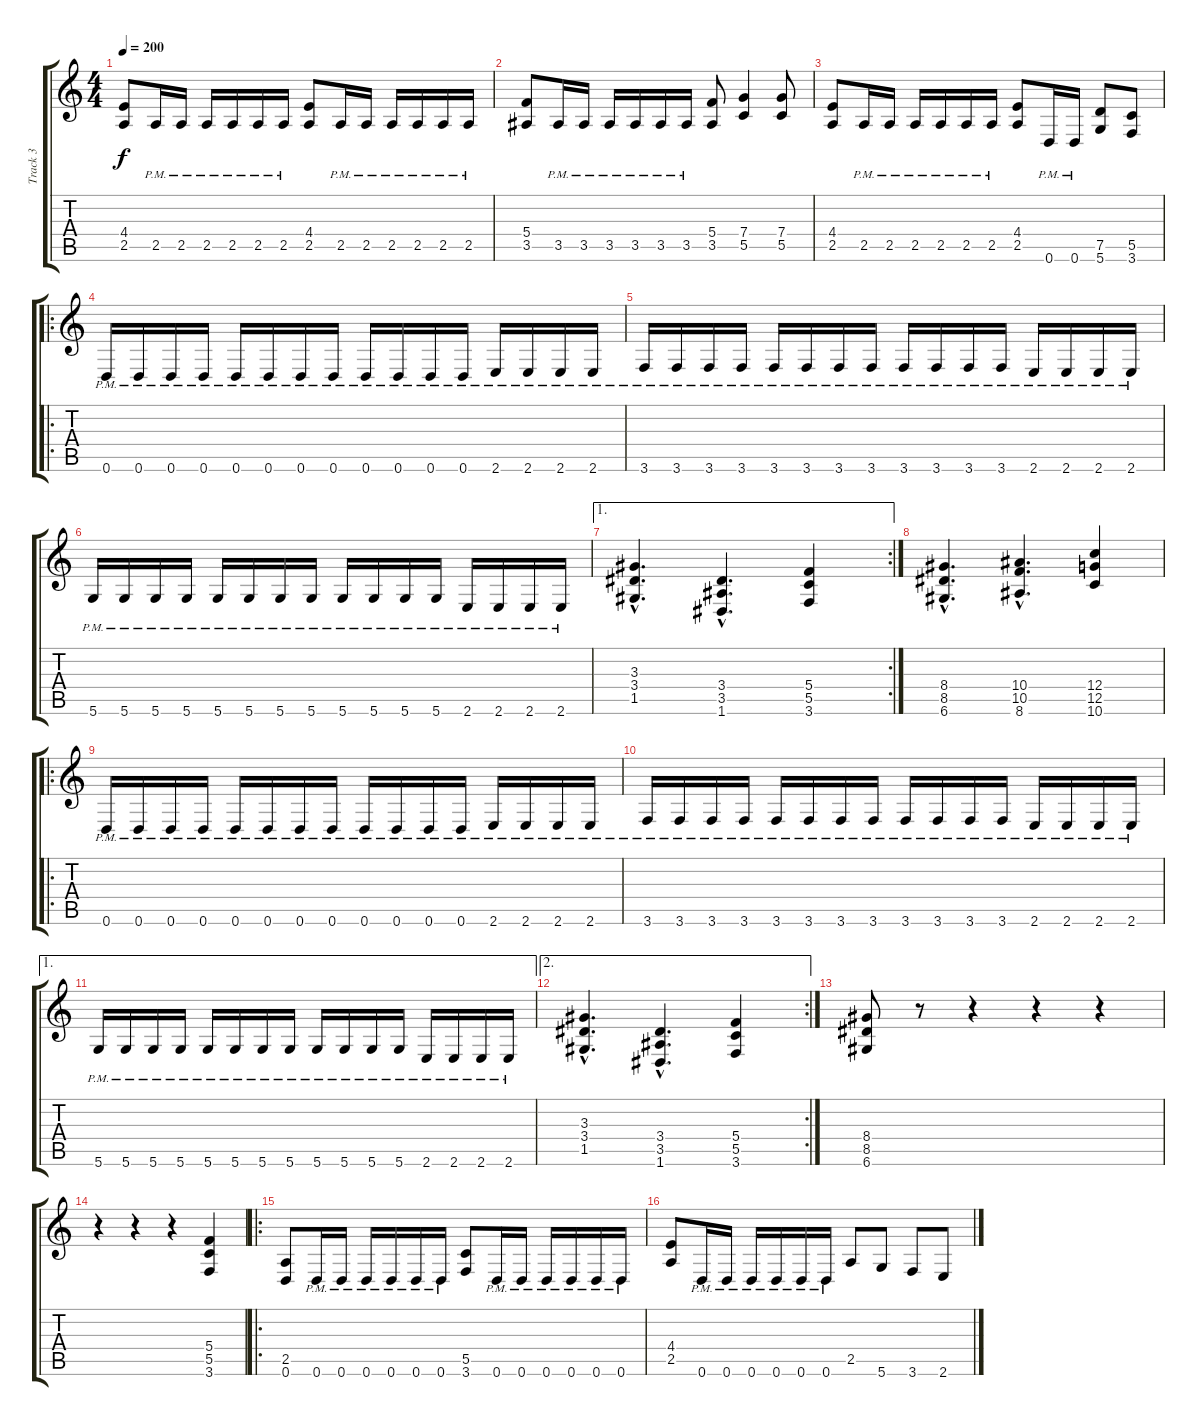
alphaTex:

\track ("Track 3" "Track 3") {instrument distortionguitar}
\staff {score tabs}
\tuning (D4 A3 F3 C3 G2 D2) {hide}
\ts (4 4)
\tempo 200
\clef g2
\ks c
(4.4 2.5).8{dy f} 2.5{pm}.16 2.5{pm}.16 2.5{pm}.16 2.5{pm}.16 2.5{pm}.16 2.5{pm}.16 (4.4 2.5).8 2.5{pm}.16 2.5{pm}.16 2.5{pm}.16 2.5{pm}.16 2.5{pm}.16 2.5{pm}.16 |
(5.4 3.5).8 3.5{pm}.16 3.5{pm}.16 3.5{pm}.16 3.5{pm}.16 3.5{pm}.16 3.5{pm}.16 (5.4 3.5).8 (7.4 5.5).4 (7.4 5.5).8 |
(4.4 2.5).8 2.5{pm}.16 2.5{pm}.16 2.5{pm}.16 2.5{pm}.16 2.5{pm}.16 2.5{pm}.16 (4.4 2.5).8 0.6{pm}.16 0.6{pm}.16 (7.5 5.6).8 (5.5 3.6).8 |
\ro
0.6{pm}.16 0.6{pm}.16 0.6{pm}.16 0.6{pm}.16 0.6{pm}.16 0.6{pm}.16 0.6{pm}.16 0.6{pm}.16 0.6{pm}.16 0.6{pm}.16 0.6{pm}.16 0.6{pm}.16 2.6{pm}.16 2.6{pm}.16 2.6{pm}.16 2.6{pm}.16 |
3.6{pm}.16 3.6{pm}.16 3.6{pm}.16 3.6{pm}.16 3.6{pm}.16 3.6{pm}.16 3.6{pm}.16 3.6{pm}.16 3.6{pm}.16 3.6{pm}.16 3.6{pm}.16 3.6{pm}.16 2.6{pm}.16 2.6{pm}.16 2.6{pm}.16 2.6{pm}.16 |
5.6{pm}.16 5.6{pm}.16 5.6{pm}.16 5.6{pm}.16 5.6{pm}.16 5.6{pm}.16 5.6{pm}.16 5.6{pm}.16 5.6{pm}.16 5.6{pm}.16 5.6{pm}.16 5.6{pm}.16 2.6{pm}.16 2.6{pm}.16 2.6{pm}.16 2.6{pm}.16 |
\ae 1
\rc 2
(3.3{hac} 3.4{hac} 1.5{hac}).4{d} (3.4{hac} 3.5{hac} 1.6{hac}).4{d} (5.4 5.5 3.6).4 |
(8.4{hac} 8.5{hac} 6.6{hac}).4{d} (10.4{hac} 10.5{hac} 8.6{hac}).4{d} (12.4 12.5 10.6).4 |
\ro
0.6{pm}.16 0.6{pm}.16 0.6{pm}.16 0.6{pm}.16 0.6{pm}.16 0.6{pm}.16 0.6{pm}.16 0.6{pm}.16 0.6{pm}.16 0.6{pm}.16 0.6{pm}.16 0.6{pm}.16 2.6{pm}.16 2.6{pm}.16 2.6{pm}.16 2.6{pm}.16 |
3.6{pm}.16 3.6{pm}.16 3.6{pm}.16 3.6{pm}.16 3.6{pm}.16 3.6{pm}.16 3.6{pm}.16 3.6{pm}.16 3.6{pm}.16 3.6{pm}.16 3.6{pm}.16 3.6{pm}.16 2.6{pm}.16 2.6{pm}.16 2.6{pm}.16 2.6{pm}.16 |
\ae 1
5.6{pm}.16 5.6{pm}.16 5.6{pm}.16 5.6{pm}.16 5.6{pm}.16 5.6{pm}.16 5.6{pm}.16 5.6{pm}.16 5.6{pm}.16 5.6{pm}.16 5.6{pm}.16 5.6{pm}.16 2.6{pm}.16 2.6{pm}.16 2.6{pm}.16 2.6{pm}.16 |
\ae 2
\rc 2
(3.3{hac} 3.4{hac} 1.5{hac}).4{d} (3.4{hac} 3.5{hac} 1.6{hac}).4{d} (5.4 5.5 3.6).4 |
(8.4 8.5 6.6).8 r.8 r.4 r.4 r.4 |
r.4 r.4 r.4 (5.4 5.5 3.6).4 |
\ro
(2.5 0.6).8 0.6{pm}.16 0.6{pm}.16 0.6{pm}.16 0.6{pm}.16 0.6{pm}.16 0.6{pm}.16 (5.5 3.6).8 0.6{pm}.16 0.6{pm}.16 0.6{pm}.16 0.6{pm}.16 0.6{pm}.16 0.6{pm}.16 |
(4.4 2.5).8 0.6{pm}.16 0.6{pm}.16 0.6{pm}.16 0.6{pm}.16 0.6{pm}.16 0.6{pm}.16 2.5.8 5.6.8 3.6.8 2.6.8
